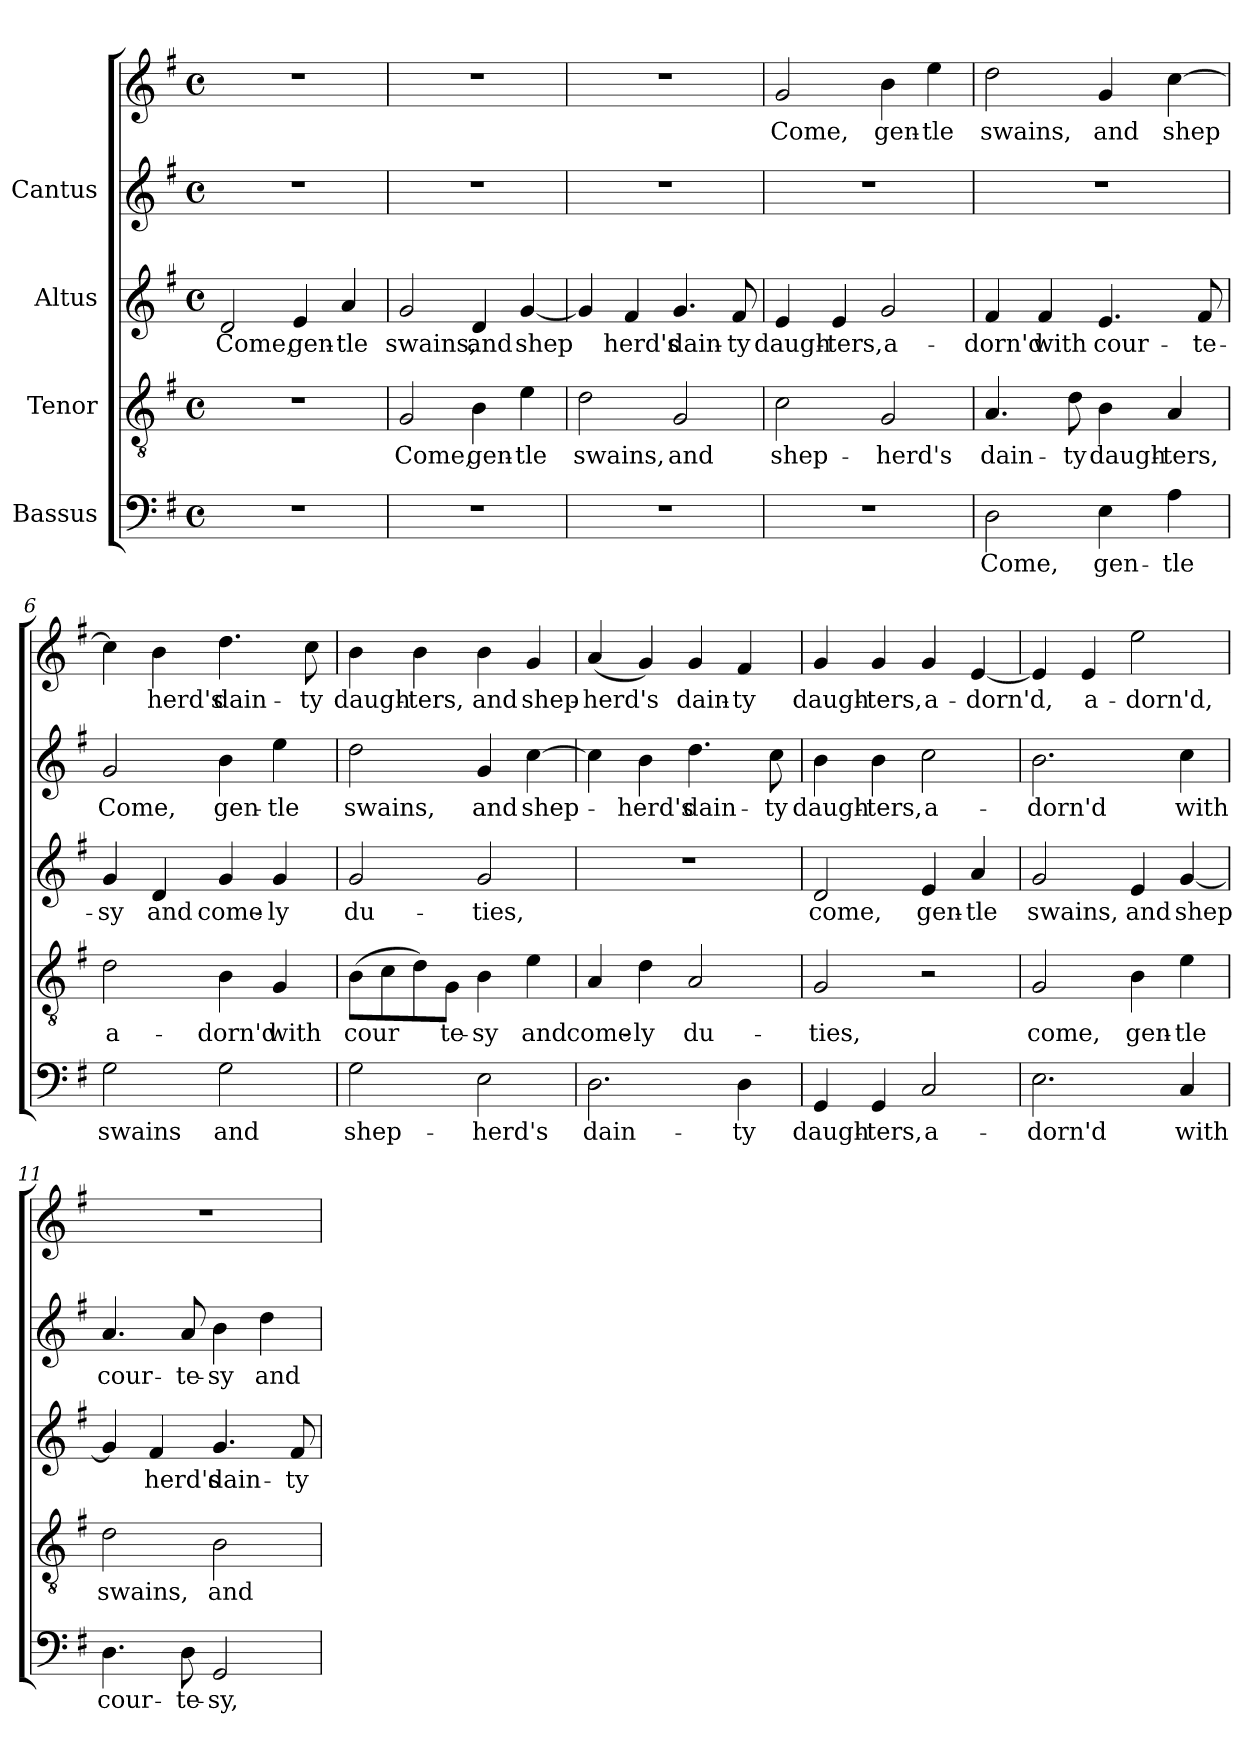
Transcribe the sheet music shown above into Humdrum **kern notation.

**kern	**text	**kern	**text	**kern	**text	**kern	**text	**kern	**text
*part4	*part4	*part3	*part3	*part2	*part2	*part1	*part1	*part1	*part1
*staff5	*staff5	*staff4	*staff4	*staff3	*staff3	*staff2	*staff2	*staff1	*staff1
*I"Bassus	*	*I"Tenor	*	*I"Altus	*	*I"Cantus	*	*	*
!!LO:PB:g=z
*stria5	*	*stria5	*	*stria5	*	*stria5	*	*stria5	*
*clefF4	*	*clefGv2	*	*clefG2	*	*clefG2	*	*clefG2	*
*k[f#]	*	*k[f#]	*	*k[f#]	*	*k[f#]	*	*k[f#]	*
*G:	*	*G:	*	*G:	*	*G:	*	*G:	*
*M4/4	*	*M4/4	*	*M4/4	*	*M4/4	*	*M4/4	*
*met(c)	*	*met(c)	*	*met(c)	*	*met(c)	*	*met(c)	*
*MM144	*	*MM144	*	*MM144	*	*MM144	*	*MM144	*
=1	=1	=1	=1	=1	=1	=1	=1	=1	=1
!	!	!	!	!	!LO:LY:b:cj	!	!	!	!
1r	.	1r	.	2d/	Come,	1r	.	1r	.
!	!	!	!	!	!LO:LY:b:cj	!	!	!	!
.	.	.	.	4e/	gen-	.	.	.	.
!	!	!	!	!	!LO:LY:b:cj	!	!	!	!
.	.	.	.	4a/	-tle	.	.	.	.
=2	=2	=2	=2	=2	=2	=2	=2	=2	=2
!	!	!	!LO:LY:b:cj	!	!LO:LY:b:cj	!	!	!	!
1r	.	2G/	Come,	2g/	swains,	1r	.	1r	.
!	!	!	!LO:LY:b:cj	!	!LO:LY:b:cj	!	!	!	!
.	.	4B\	gen-	4d/	and	.	.	.	.
!	!	!	!LO:LY:b:cj	!	!LO:LY:b:cj	!	!	!	!
.	.	4e\	-tle	[<4g/	shep-	.	.	.	.
=3	=3	=3	=3	=3	=3	=3	=3	=3	=3
!	!	!	!LO:LY:b:cj	!	!LO:LY:b:cj	!	!	!	!
1r	.	2d\	swains,	4g/]	-	1r	.	1r	.
!	!	!	!	!	!LO:LY:b:cj	!	!	!	!
.	.	.	.	4f#/	herd's	.	.	.	.
!	!	!	!LO:LY:b:cj	!	!LO:LY:b:cj	!	!	!	!
.	.	2G/	and	4.g/	dain-	.	.	.	.
!	!	!	!	!	!LO:LY:b:cj	!	!	!	!
.	.	.	.	8f#/	-ty	.	.	.	.
=4	=4	=4	=4	=4	=4	=4	=4	=4	=4
!	!	!	!LO:LY:b:cj	!	!LO:LY:b:cj	!	!	!	!LO:LY:b:cj
1r	.	2c\	shep-	4e/	daugh-	1r	.	2g/	Come,
!	!	!	!	!	!LO:LY:b:cj	!	!	!	!
.	.	.	.	4e/	-ters,	.	.	.	.
!	!	!	!LO:LY:b:cj	!	!LO:LY:b:cj	!	!	!	!LO:LY:b:cj
.	.	2G/	-herd's	2g/	a-	.	.	4b\	gen-
!	!	!	!	!	!	!	!	!	!LO:LY:b:cj
.	.	.	.	.	.	.	.	4ee\	-tle
!!LO:LB:g=z
=5	=5	=5	=5	=5	=5	=5	=5	=5	=5
!	!LO:LY:b:cj	!	!LO:LY:b:cj	!	!LO:LY:b:cj	!	!	!	!LO:LY:b:cj
2D\	Come,	4.A/	dain-	4f#/	-dorn'd	1r	.	2dd\	swains,
!	!	!	!	!	!LO:LY:b:cj	!	!	!	!
.	.	.	.	4f#/	with	.	.	.	.
!	!	!	!LO:LY:b:cj	!	!	!	!	!	!
.	.	8d\	-ty	.	.	.	.	.	.
!	!LO:LY:b:cj	!	!LO:LY:b:cj	!	!LO:LY:b:cj	!	!	!	!LO:LY:b:cj
4E\	gen-	4B\	daugh-	4.e/	cour-	.	.	4g/	and
!	!LO:LY:b:cj	!	!LO:LY:b:cj	!	!	!	!	!	!LO:LY:b:cj
4A\	-tle	4A/	-ters,	.	.	.	.	[>4cc\	shep-
!	!	!	!	!	!LO:LY:b:cj	!	!	!	!
.	.	.	.	8f#/	-te-	.	.	.	.
=6	=6	=6	=6	=6	=6	=6	=6	=6	=6
!	!LO:LY:b:cj	!	!LO:LY:b:cj	!	!LO:LY:b:cj	!	!LO:LY:b:cj	!	!LO:LY:b:cj
2G\	swains	2d\	a-	4g/	-sy	2g/	Come,	4cc\]	-
!	!	!	!	!	!LO:LY:b:cj	!	!	!	!LO:LY:b:cj
.	.	.	.	4d/	and	.	.	4b\	herd's
!	!LO:LY:b:cj	!	!LO:LY:b:cj	!	!LO:LY:b:cj	!	!LO:LY:b:cj	!	!LO:LY:b:cj
2G\	and	4B\	-dorn'd	4g/	come-	4b\	gen-	4.dd\	dain-
!	!	!	!LO:LY:b:cj	!	!LO:LY:b:cj	!	!LO:LY:b:cj	!	!
.	.	4G/	with	4g/	-ly	4ee\	-tle	.	.
!	!	!	!	!	!	!	!	!	!LO:LY:b:cj
.	.	.	.	.	.	.	.	8cc\	-ty
=7	=7	=7	=7	=7	=7	=7	=7	=7	=7
!	!LO:LY:b:cj	!	!LO:LY:b:cj	!	!LO:LY:b:cj	!	!LO:LY:b:cj	!	!LO:LY:b:cj
2G\	shep-	(>8B\L	cour-	2g/	du-	2dd\	-swains,	4b\	daugh-
!	!	!	!LO:LY:b:cj	!	!	!	!	!	!
.	.	8c\	-	.	.	.	.	.	.
!	!	!	!LO:LY:b:cj	!	!	!	!	!	!LO:LY:b:cj
.	.	8d\)	.	.	.	.	.	4b\	-ters,
!	!	!	!LO:LY:b:cj	!	!	!	!	!	!
.	.	8G\J	te-	.	.	.	.	.	.
!	!LO:LY:b:cj	!	!LO:LY:b:cj	!	!LO:LY:b:cj	!	!LO:LY:b:cj	!	!LO:LY:b:cj
2E\	-herd's	4B\	-sy	2g/	-ties,	4g/	and	4b\	and
!	!	!	!LO:LY:b:cj	!	!	!	!LO:LY:b:cj	!	!LO:LY:b:cj
.	.	4e\	and	.	.	[>4cc\	shep-	4g/	shep-
=8	=8	=8	=8	=8	=8	=8	=8	=8	=8
!	!LO:LY:b:cj	!	!LO:LY:b:cj	!	!	!	!LO:LY:b:cj	!	!LO:LY:b:cj
2.D\	dain-	4A/	come-	1r	.	4cc\]	.	(<4a/	-herd's
!	!	!	!LO:LY:b:cj	!	!	!	!LO:LY:b:cj	!	!LO:LY:b:cj
.	.	4d\	-ly	.	.	4b\	herd's	4g/)	.
!	!	!	!LO:LY:b:cj	!	!	!	!LO:LY:b:cj	!	!LO:LY:b:cj
.	.	2A/	du-	.	.	4.dd\	dain-	4g/	dain-
!	!LO:LY:b:cj	!	!	!	!	!	!	!	!LO:LY:b:cj
4D\	-ty	.	.	.	.	.	.	4f#/	-ty
!	!	!	!	!	!	!	!LO:LY:b:cj	!	!
.	.	.	.	.	.	8cc\	-ty	.	.
!!LO:LB:g=z
=9	=9	=9	=9	=9	=9	=9	=9	=9	=9
!	!LO:LY:b:cj	!	!LO:LY:b:cj	!	!LO:LY:b:cj	!	!LO:LY:b:cj	!	!LO:LY:b:cj
4GG/	daugh-	2G/	-ties,	2d/	come,	4b\	daugh-	4g/	daugh-
!	!LO:LY:b:cj	!	!	!	!	!	!LO:LY:b:cj	!	!LO:LY:b:cj
4GG/	-ters,	.	.	.	.	4b\	-ters,	4g/	-ters,
!	!LO:LY:b:cj	!	!	!	!LO:LY:b:cj	!	!LO:LY:b:cj	!	!LO:LY:b:cj
2C/	a-	2r	.	4e/	gen-	2cc\	a-	4g/	a-
!	!	!	!	!	!LO:LY:b:cj	!	!	!	!LO:LY:b:cj
.	.	.	.	4a/	-tle	.	.	[<4e/	-dorn'd,
=10	=10	=10	=10	=10	=10	=10	=10	=10	=10
!	!LO:LY:b:cj	!	!LO:LY:b:cj	!	!LO:LY:b:cj	!	!LO:LY:b:cj	!	!LO:LY:b:cj
2.E\	-dorn'd	2G/	come,	2g/	swains,	2.b\	dorn'd	4e/]	-
!	!	!	!	!	!	!	!	!	!LO:LY:b:cj
.	.	.	.	.	.	.	.	4e/	a-
!	!	!	!LO:LY:b:cj	!	!LO:LY:b:cj	!	!	!	!LO:LY:b:cj
.	.	4B\	gen-	4e/	and	.	.	2ee\	-dorn'd,
!	!LO:LY:b:cj	!	!LO:LY:b:cj	!	!LO:LY:b:cj	!	!LO:LY:b:cj	!	!
4C/	with	4e\	-tle	[<4g/	shep-	4cc\	with	.	.
=11	=11	=11	=11	=11	=11	=11	=11	=11	=11
!	!LO:LY:b:cj	!	!LO:LY:b:cj	!	!LO:LY:b:cj	!	!LO:LY:b:cj	!	!
4.D\	cour-	2d\	swains,	4g/]	-	4.a/	cour-	1r	.
!	!	!	!	!	!LO:LY:b:cj	!	!	!	!
.	.	.	.	4f#/	herd's	.	.	.	.
!	!LO:LY:b:cj	!	!	!	!	!	!LO:LY:b:cj	!	!
8D\	-te-	.	.	.	.	8a/	-te-	.	.
!	!LO:LY:b:cj	!	!LO:LY:b:cj	!	!LO:LY:b:cj	!	!LO:LY:b:cj	!	!
2GG/	-sy,	2B\	and	4.g/	dain-	4b\	-sy	.	.
!	!	!	!	!	!	!	!LO:LY:b:cj	!	!
.	.	.	.	.	.	4dd\	and	.	.
!	!	!	!	!	!LO:LY:b:cj	!	!	!	!
.	.	.	.	8f#/	-ty	.	.	.	.
=	=	=	=	=	=	=	=	=	=
*-	*-	*-	*-	*-	*-	*-	*-	*-	*-
